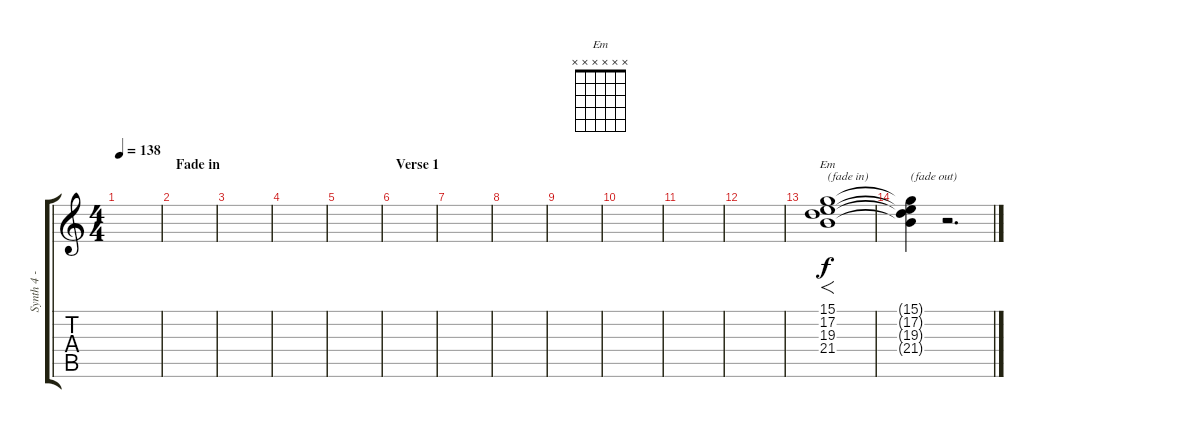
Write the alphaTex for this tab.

\track ("Synth 4 - fills (ghost thing)" "Synth 4 - ") {instrument choiraahs}
\staff {score tabs}
\tuning (E4 B3 G3 D3 A2 E2) {hide}
\chord ("Em" x x x x x x)
\ts (4 4)
\tempo 138
\clef g2
\ks c
|
\section ("" "Fade in")
|
|
|
|
\section ("" "Verse 1")
|
|
|
|
|
|
|
(15.1 17.2 19.3 21.4).1{f ch "Em" txt "(fade in)"} |
(15.1{t} 17.2{t} 19.3{t} 21.4{t}).4{txt "(fade out)" volume 0} r.2{d}
